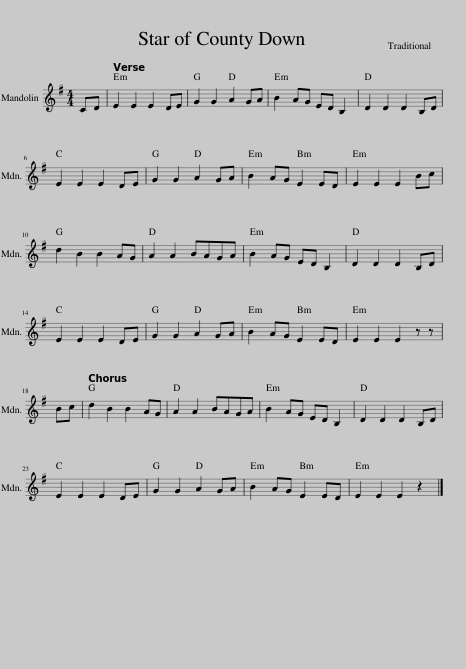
X:1
L:1/8
M:4/4
I:linebreak $
K:G
V:1 treble
V:1
 CD | E2 E2 E2 DE | G2 G2 A2 GA | B2 AG ED B,2 | D2 D2 D2 B,D |$ %5
 E2 E2 E2 DE | G2 G2 A2 GA | B2 AG E2 ED | E2 E2 E2 Bc |$ d2 B2 B2 AG | %10
 A2 A2 BAGA | B2 AG ED B,2 | D2 D2 D2 B,D |$ E2 E2 E2 DE | G2 G2 A2 GA | %15
 B2 AG E2 ED | E2 E2 E2 z z |$ Bc | d2 B2 B2 AG | A2 A2 BAGA | %20
 B2 AG ED B,2 | D2 D2 D2 B,D |$ E2 E2 E2 DE | G2 G2 A2 GA | B2 AG E2 ED | %25
 E2 E2 E2 z2 |] %26
